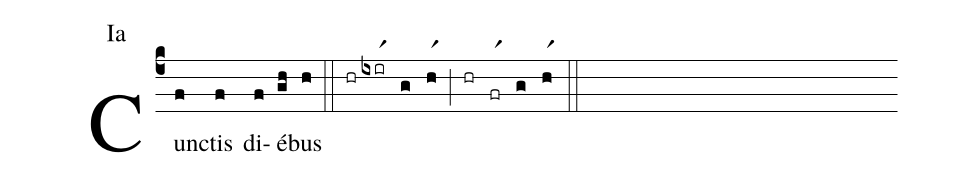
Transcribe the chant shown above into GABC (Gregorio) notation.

annotation: Ia;
%%
(c4)Cun(f)ctis(f) di(f)é(gh)bus(h) (::) (hr)(ixirr1)(g)(hr1)(;)(hr)(frr1)(g)(hr1)(::)
